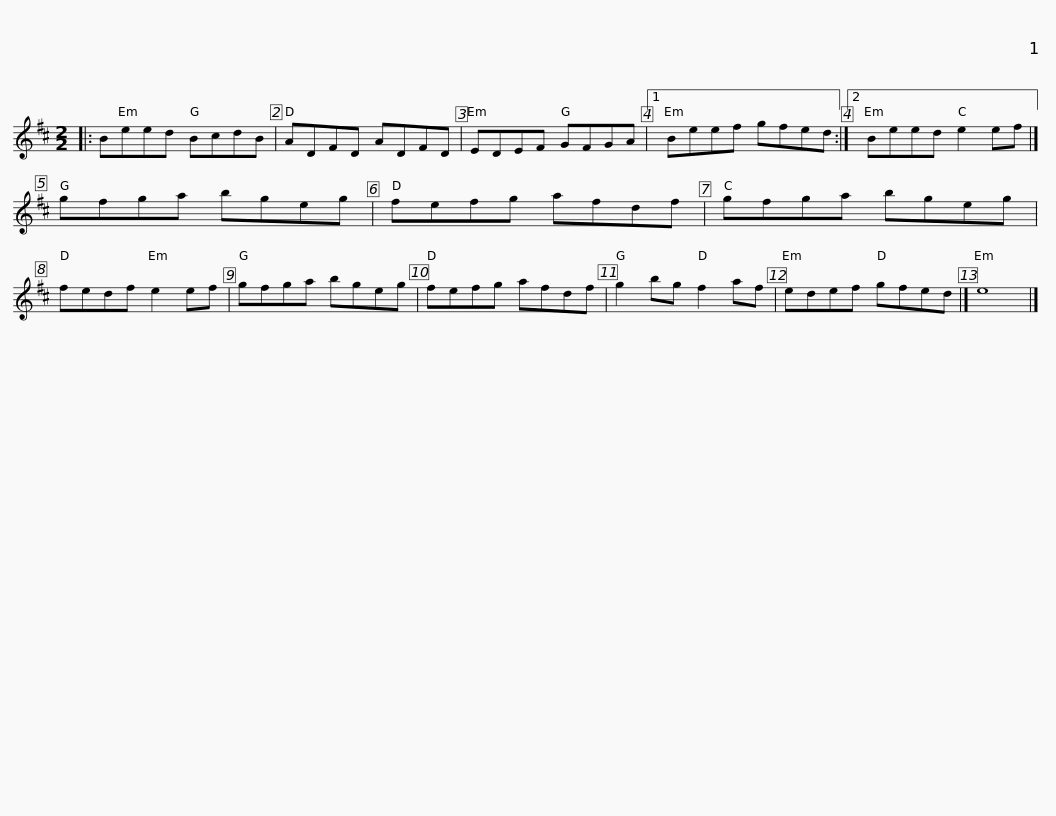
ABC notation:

X:1
L:1/8
M:2/2
I:linebreak $
K:D
V:1 treble
V:1
|: Beed BcdB | ADFD ADFD | EDEF GFGA |1 Beef gfed :|2 Beed e2 ef |]$ %5
 gfga bgeg | fefg afdf | gfga bgeg | fedf e2 ef | gfga bgeg |$ %10
 fefg afdf | g2 bg f2 af | edef gfed |] e8 |] %14
